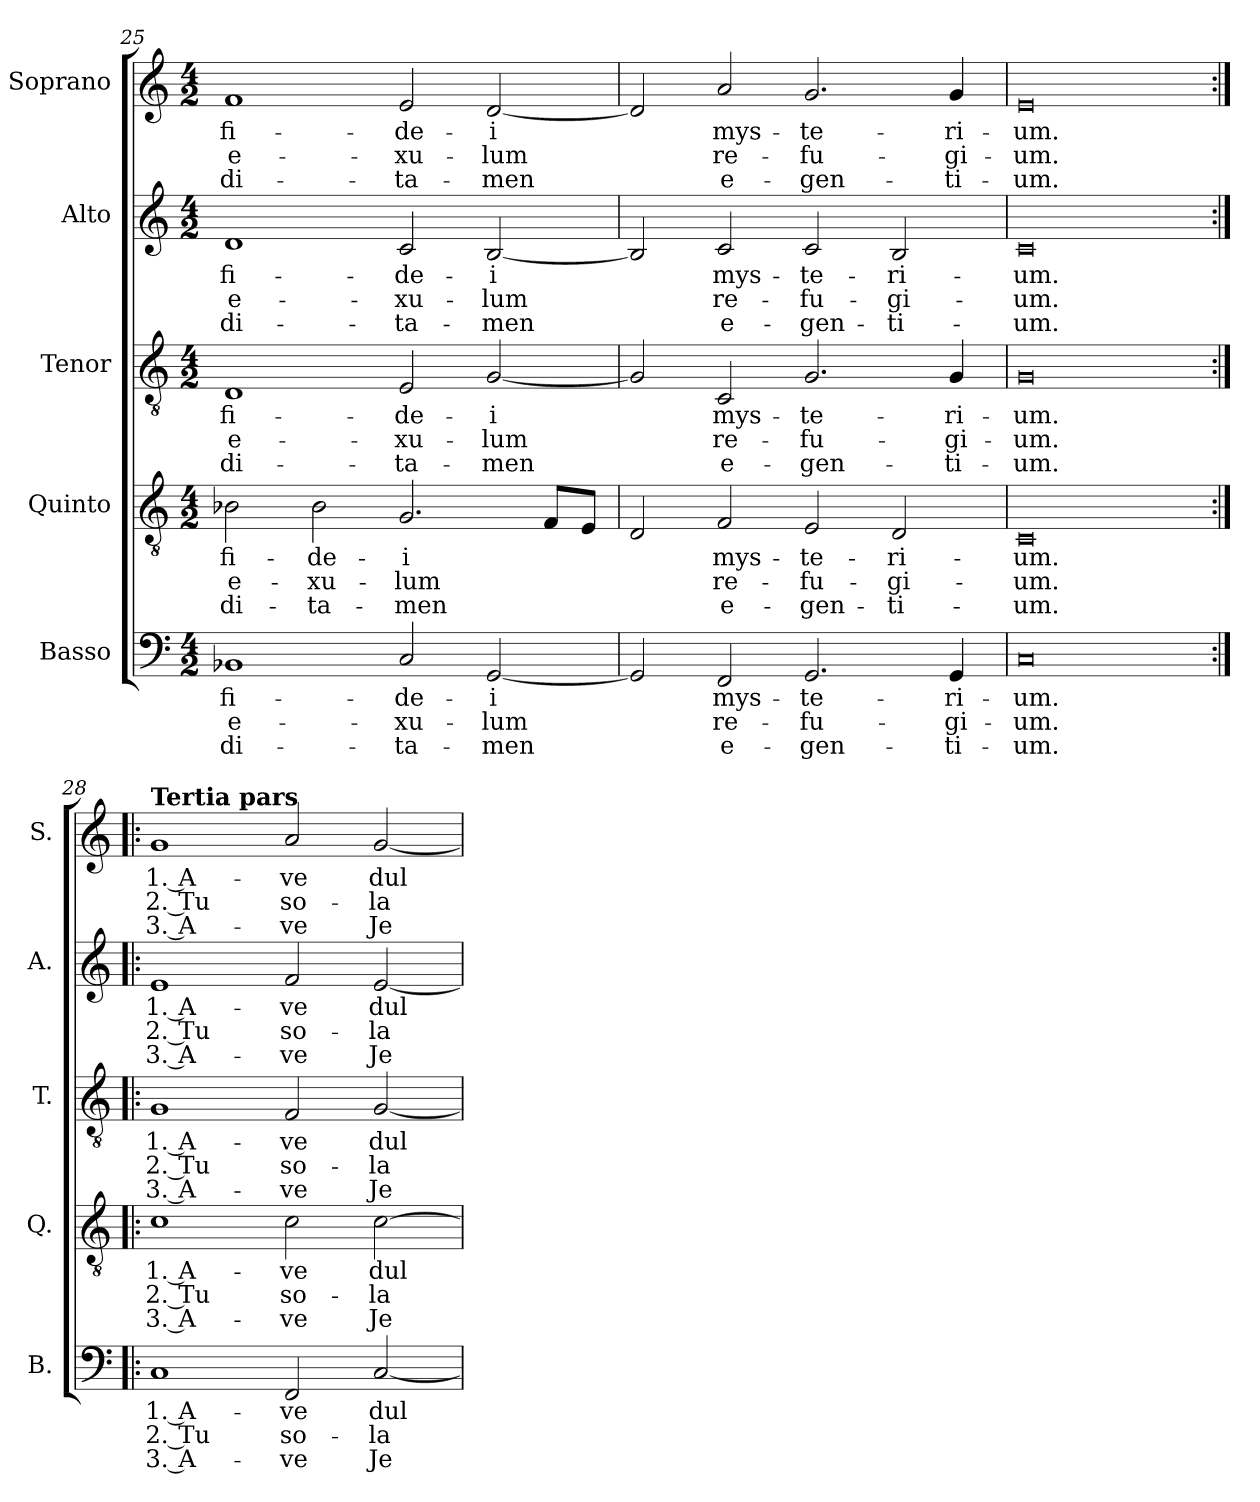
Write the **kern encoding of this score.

**kern	**text	**text	**text	**kern	**text	**text	**text	**kern	**text	**text	**text	**kern	**text	**text	**text	**kern	**text	**text	**text
*part5	*part5	*part5	*part5	*part4	*part4	*part4	*part4	*part3	*part3	*part3	*part3	*part2	*part2	*part2	*part2	*part1	*part1	*part1	*part1
*staff5	*staff5	*staff5	*staff5	*staff4	*staff4	*staff4	*staff4	*staff3	*staff3	*staff3	*staff3	*staff2	*staff2	*staff2	*staff2	*staff1	*staff1	*staff1	*staff1
*I"Basso	*	*	*	*I"Quinto	*	*	*	*I"Tenor	*	*	*	*I"Alto	*	*	*	*I"Soprano	*	*	*
*I'B.	*	*	*	*I'Q.	*	*	*	*I'T.	*	*	*	*I'A.	*	*	*	*I'S.	*	*	*
!!LO:PB:g=z
*clefF4	*	*	*	*clefGv2	*	*	*	*clefGv2	*	*	*	*clefG2	*	*	*	*clefG2	*	*	*
*	*	*	*	*ITrd7c12	*	*	*	*ITrd7c12	*	*	*	*	*	*	*	*	*	*	*
*k[]	*	*	*	*k[]	*	*	*	*k[]	*	*	*	*k[]	*	*	*	*k[]	*	*	*
*C:	*	*	*	*C:	*	*	*	*C:	*	*	*	*C:	*	*	*	*C:	*	*	*
*M4/2	*	*	*	*M4/2	*	*	*	*M4/2	*	*	*	*M4/2	*	*	*	*M4/2	*	*	*
=25	=25	=25	=25	=25	=25	=25	=25	=25	=25	=25	=25	=25	=25	=25	=25	=25	=25	=25	=25
!	!LO:LY:b:color=#000000	!LO:LY:b:color=#000000	!LO:LY:b:color=#000000	!	!	!	!	!	!	!	!	!	!	!	!	!	!	!	!
!	!	!	!	!	!LO:LY:b:color=#000000	!LO:LY:b:color=#000000	!LO:LY:b:color=#000000	!	!	!	!	!	!	!	!	!	!	!	!
!	!	!	!	!	!	!	!	!	!LO:LY:b:color=#000000	!LO:LY:b:color=#000000	!LO:LY:b:color=#000000	!	!	!	!	!	!	!	!
!	!	!	!	!	!	!	!	!	!	!	!	!	!LO:LY:b:color=#000000	!LO:LY:b:color=#000000	!LO:LY:b:color=#000000	!	!	!	!
!	!	!	!	!	!	!	!	!	!	!	!	!	!	!	!	!	!LO:LY:b:color=#000000	!LO:LY:b:color=#000000	!LO:LY:b:color=#000000
1BB-Xi	fi-	e-	di-	2BB-Xi\	fi-	e-	di-	1DDi	fi-	e-	di-	1di	fi-	e-	di-	1fi	fi-	e-	di-
!	!	!	!	!	!LO:LY:b:color=#000000	!LO:LY:b:color=#000000	!LO:LY:b:color=#000000	!	!	!	!	!	!	!	!	!	!	!	!
.	.	.	.	2BB-i\	-de-	-xu-	-ta-	.	.	.	.	.	.	.	.	.	.	.	.
!	!LO:LY:b:color=#000000	!LO:LY:b:color=#000000	!LO:LY:b:color=#000000	!	!	!	!	!	!	!	!	!	!	!	!	!	!	!	!
!	!	!	!	!	!LO:LY:b:color=#000000	!LO:LY:b:color=#000000	!LO:LY:b:color=#000000	!	!	!	!	!	!	!	!	!	!	!	!
!	!	!	!	!	!	!	!	!	!LO:LY:b:color=#000000	!LO:LY:b:color=#000000	!LO:LY:b:color=#000000	!	!	!	!	!	!	!	!
!	!	!	!	!	!	!	!	!	!	!	!	!	!LO:LY:b:color=#000000	!LO:LY:b:color=#000000	!LO:LY:b:color=#000000	!	!	!	!
!	!	!	!	!	!	!	!	!	!	!	!	!	!	!	!	!	!LO:LY:b:color=#000000	!LO:LY:b:color=#000000	!LO:LY:b:color=#000000
2Ci/	-de-	-xu-	-ta-	2.GGi/	-i	-lum	-men	2EEi/	-de-	-xu-	-ta-	2ci/	-de-	-xu-	-ta-	2ei/	-de-	-xu-	-ta-
!	!LO:LY:b:color=#000000	!LO:LY:b:color=#000000	!LO:LY:b:color=#000000	!	!	!	!	!	!	!	!	!	!	!	!	!	!	!	!
!	!	!	!	!	!	!	!	!	!LO:LY:b:color=#000000	!LO:LY:b:color=#000000	!LO:LY:b:color=#000000	!	!	!	!	!	!	!	!
!	!	!	!	!	!	!	!	!	!	!	!	!	!LO:LY:b:color=#000000	!LO:LY:b:color=#000000	!LO:LY:b:color=#000000	!	!	!	!
!	!	!	!	!	!	!	!	!	!	!	!	!	!	!	!	!	!LO:LY:b:color=#000000	!LO:LY:b:color=#000000	!LO:LY:b:color=#000000
[2GGi/	-i	-lum	-men	.	.	.	.	[2GGi/	-i	-lum	-men	[2Bi/	-i	-lum	-men	[2di/	-i	-lum	-men
.	.	.	.	8FFi/L	.	.	.	.	.	.	.	.	.	.	.	.	.	.	.
.	.	.	.	8EEi/J	.	.	.	.	.	.	.	.	.	.	.	.	.	.	.
=26	=26	=26	=26	=26	=26	=26	=26	=26	=26	=26	=26	=26	=26	=26	=26	=26	=26	=26	=26
2GGi/]	.	.	.	2DDi/	.	.	.	2GGi/]	.	.	.	2Bi/]	.	.	.	2di/]	.	.	.
!	!LO:LY:b:color=#000000	!LO:LY:b:color=#000000	!LO:LY:b:color=#000000	!	!	!	!	!	!	!	!	!	!	!	!	!	!	!	!
!	!	!	!	!	!LO:LY:b:color=#000000	!LO:LY:b:color=#000000	!LO:LY:b:color=#000000	!	!	!	!	!	!	!	!	!	!	!	!
!	!	!	!	!	!	!	!	!	!LO:LY:b:color=#000000	!LO:LY:b:color=#000000	!LO:LY:b:color=#000000	!	!	!	!	!	!	!	!
!	!	!	!	!	!	!	!	!	!	!	!	!	!LO:LY:b:color=#000000	!LO:LY:b:color=#000000	!LO:LY:b:color=#000000	!	!	!	!
!	!	!	!	!	!	!	!	!	!	!	!	!	!	!	!	!	!LO:LY:b:color=#000000	!LO:LY:b:color=#000000	!LO:LY:b:color=#000000
2FFi/	mys-	re-	e-	2FFi/	mys-	re-	e-	2CCi/	mys-	re-	e-	2ci/	mys-	re-	e-	2ai/	mys-	re-	e-
!	!LO:LY:b:color=#000000	!LO:LY:b:color=#000000	!LO:LY:b:color=#000000	!	!	!	!	!	!	!	!	!	!	!	!	!	!	!	!
!	!	!	!	!	!LO:LY:b:color=#000000	!LO:LY:b:color=#000000	!LO:LY:b:color=#000000	!	!	!	!	!	!	!	!	!	!	!	!
!	!	!	!	!	!	!	!	!	!LO:LY:b:color=#000000	!LO:LY:b:color=#000000	!LO:LY:b:color=#000000	!	!	!	!	!	!	!	!
!	!	!	!	!	!	!	!	!	!	!	!	!	!LO:LY:b:color=#000000	!LO:LY:b:color=#000000	!LO:LY:b:color=#000000	!	!	!	!
!	!	!	!	!	!	!	!	!	!	!	!	!	!	!	!	!	!LO:LY:b:color=#000000	!LO:LY:b:color=#000000	!LO:LY:b:color=#000000
2.GGi/	-te-	-fu-	-gen-	2EEi/	-te-	-fu-	-gen-	2.GGi/	-te-	-fu-	-gen-	2ci/	-te-	-fu-	-gen-	2.gi/	-te-	-fu-	-gen-
!	!	!	!	!	!LO:LY:b:color=#000000	!LO:LY:b:color=#000000	!LO:LY:b:color=#000000	!	!	!	!	!	!	!	!	!	!	!	!
!	!	!	!	!	!	!	!	!	!	!	!	!	!LO:LY:b:color=#000000	!LO:LY:b:color=#000000	!LO:LY:b:color=#000000	!	!	!	!
.	.	.	.	2DDi/	-ri-	-gi-	-ti-	.	.	.	.	2Bi/	-ri-	-gi-	-ti-	.	.	.	.
!	!LO:LY:b:color=#000000	!LO:LY:b:color=#000000	!LO:LY:b:color=#000000	!	!	!	!	!	!	!	!	!	!	!	!	!	!	!	!
!	!	!	!	!	!	!	!	!	!LO:LY:b:color=#000000	!LO:LY:b:color=#000000	!LO:LY:b:color=#000000	!	!	!	!	!	!	!	!
!	!	!	!	!	!	!	!	!	!	!	!	!	!	!	!	!	!LO:LY:b:color=#000000	!LO:LY:b:color=#000000	!LO:LY:b:color=#000000
4GGi/	-ri-	-gi-	-ti-	.	.	.	.	4GGi/	-ri-	-gi-	-ti-	.	.	.	.	4gi/	-ri-	-gi-	-ti-
=27	=27	=27	=27	=27	=27	=27	=27	=27	=27	=27	=27	=27	=27	=27	=27	=27	=27	=27	=27
!	!LO:LY:b:color=#000000	!LO:LY:b:color=#000000	!LO:LY:b:color=#000000	!	!	!	!	!	!	!	!	!	!	!	!	!	!	!	!
!	!	!	!	!	!LO:LY:b:color=#000000	!LO:LY:b:color=#000000	!LO:LY:b:color=#000000	!	!	!	!	!	!	!	!	!	!	!	!
!	!	!	!	!	!	!	!	!	!LO:LY:b:color=#000000	!LO:LY:b:color=#000000	!LO:LY:b:color=#000000	!	!	!	!	!	!	!	!
!	!	!	!	!	!	!	!	!	!	!	!	!	!LO:LY:b:color=#000000	!LO:LY:b:color=#000000	!LO:LY:b:color=#000000	!	!	!	!
!	!	!	!	!	!	!	!	!	!	!	!	!	!	!	!	!	!LO:LY:b:color=#000000	!LO:LY:b:color=#000000	!LO:LY:b:color=#000000
0Ci	-um.	-um.	-um.	0CCi	-um.	-um.	-um.	0GGi	-um.	-um.	-um.	0ci	-um.	-um.	-um.	0ei	-um.	-um.	-um.
=28:|!|:	=28:|!|:	=28:|!|:	=28:|!|:	=28:|!|:	=28:|!|:	=28:|!|:	=28:|!|:	=28:|!|:	=28:|!|:	=28:|!|:	=28:|!|:	=28:|!|:	=28:|!|:	=28:|!|:	=28:|!|:	=28:|!|:	=28:|!|:	=28:|!|:	=28:|!|:
!	!LO:LY:b:color=#000000	!LO:LY:b:color=#000000	!LO:LY:b:color=#000000	!	!	!	!	!	!	!	!	!	!	!	!	!	!	!	!
!	!	!	!	!	!LO:LY:b:color=#000000	!LO:LY:b:color=#000000	!LO:LY:b:color=#000000	!	!	!	!	!	!	!	!	!	!	!	!
!	!	!	!	!	!	!	!	!	!LO:LY:b:color=#000000	!LO:LY:b:color=#000000	!LO:LY:b:color=#000000	!	!	!	!	!	!	!	!
!	!	!	!	!	!	!	!	!	!	!	!	!	!LO:LY:b:color=#000000	!LO:LY:b:color=#000000	!LO:LY:b:color=#000000	!	!	!	!
!	!	!	!	!	!	!	!	!	!	!	!	!	!	!	!	!LO:TX:a:B:t=Tertia pars	!	!	!
!	!	!	!	!	!	!	!	!	!	!	!	!	!	!	!	!	!LO:LY:b:color=#000000	!LO:LY:b:color=#000000	!LO:LY:b:color=#000000
1Ci	1. A-	2. Tu	3. A-	1Ci	1. A-	2. Tu	3. A-	1GGi	1. A-	2. Tu	3. A-	1ei	1. A-	2. Tu	3. A-	1gi	1. A-	2. Tu	3. A-
!	!LO:LY:b:color=#000000	!LO:LY:b:color=#000000	!LO:LY:b:color=#000000	!	!	!	!	!	!	!	!	!	!	!	!	!	!	!	!
!	!	!	!	!	!LO:LY:b:color=#000000	!LO:LY:b:color=#000000	!LO:LY:b:color=#000000	!	!	!	!	!	!	!	!	!	!	!	!
!	!	!	!	!	!	!	!	!	!LO:LY:b:color=#000000	!LO:LY:b:color=#000000	!LO:LY:b:color=#000000	!	!	!	!	!	!	!	!
!	!	!	!	!	!	!	!	!	!	!	!	!	!LO:LY:b:color=#000000	!LO:LY:b:color=#000000	!LO:LY:b:color=#000000	!	!	!	!
!	!	!	!	!	!	!	!	!	!	!	!	!	!	!	!	!	!LO:LY:b:color=#000000	!LO:LY:b:color=#000000	!LO:LY:b:color=#000000
2FFi/	-ve	so-	-ve	2Ci\	-ve	so-	-ve	2FFi/	-ve	so-	-ve	2fi/	-ve	so-	-ve	2ai/	-ve	so-	-ve
!	!LO:LY:b:color=#000000	!LO:LY:b:color=#000000	!LO:LY:b:color=#000000	!	!	!	!	!	!	!	!	!	!	!	!	!	!	!	!
!	!	!	!	!	!LO:LY:b:color=#000000	!LO:LY:b:color=#000000	!LO:LY:b:color=#000000	!	!	!	!	!	!	!	!	!	!	!	!
!	!	!	!	!	!	!	!	!	!LO:LY:b:color=#000000	!LO:LY:b:color=#000000	!LO:LY:b:color=#000000	!	!	!	!	!	!	!	!
!	!	!	!	!	!	!	!	!	!	!	!	!	!LO:LY:b:color=#000000	!LO:LY:b:color=#000000	!LO:LY:b:color=#000000	!	!	!	!
!	!	!	!	!	!	!	!	!	!	!	!	!	!	!	!	!	!LO:LY:b:color=#000000	!LO:LY:b:color=#000000	!LO:LY:b:color=#000000
[2Ci/	dul-	-la-	Je-	[2Ci\	dul-	-la-	Je-	[2GGi/	dul-	-la-	Je-	[2ei/	dul-	-la-	Je-	[2gi/	dul-	-la-	Je-
=	=	=	=	=	=	=	=	=	=	=	=	=	=	=	=	=	=	=	=
*-	*-	*-	*-	*-	*-	*-	*-	*-	*-	*-	*-	*-	*-	*-	*-	*-	*-	*-	*-
